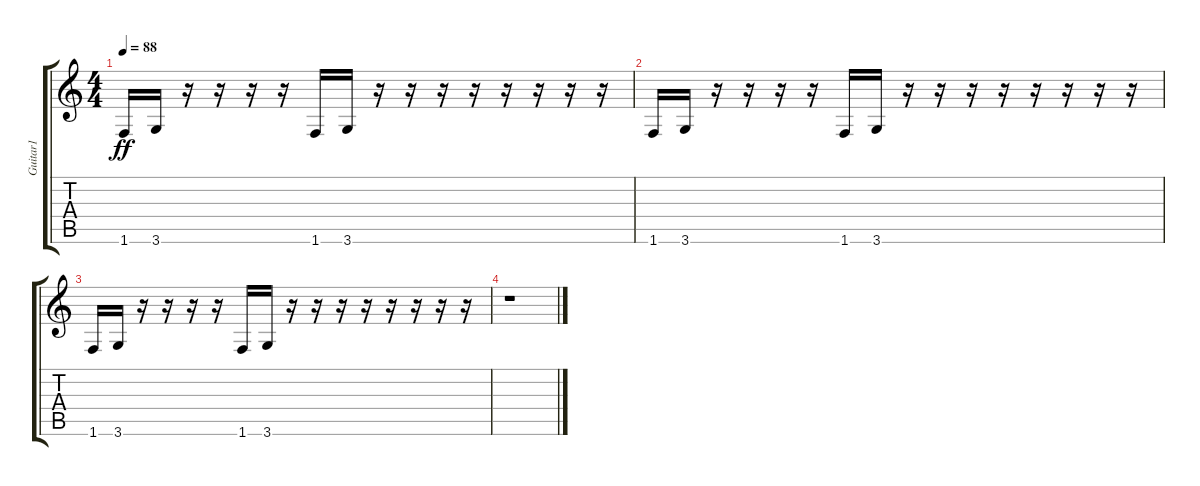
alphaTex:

\track ("Guitar1" "Guitar1") {instrument overdrivenguitar}
\staff {score tabs}
\tuning (E4 B3 G3 D3 A2 E2) {hide}
\ts (4 4)
\tempo 88
\clef g2
\ks c
1.6.16{dy ff} 3.6.16 r.16 r.16 r.16 r.16 1.6.16 3.6.16 r.16 r.16 r.16 r.16 r.16 r.16 r.16 r.16 |
1.6.16 3.6.16 r.16 r.16 r.16 r.16 1.6.16 3.6.16 r.16 r.16 r.16 r.16 r.16 r.16 r.16 r.16 |
1.6.16 3.6.16 r.16 r.16 r.16 r.16 1.6.16 3.6.16 r.16 r.16 r.16 r.16 r.16 r.16 r.16 r.16 |
r.1
